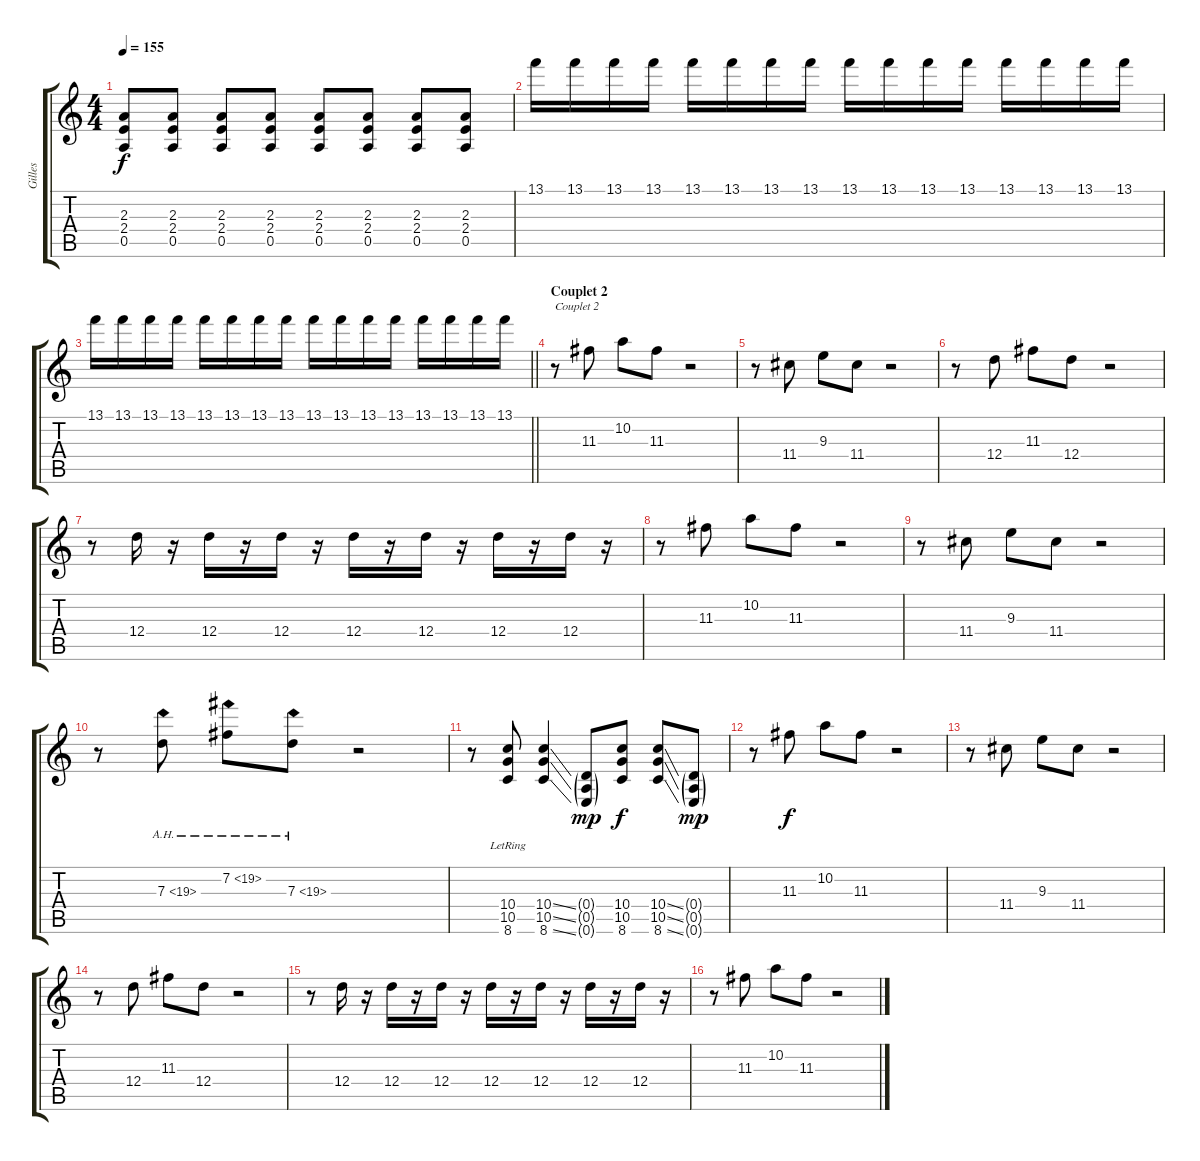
\track ("Gilles" "Gilles") {instrument distortionguitar}
\staff {score tabs}
\tuning (E4 B3 G3 D3 A2 E2) {hide}
\ts (4 4)
\tempo 155
\clef g2
\ks c
(2.3 2.4 0.5).8{dy f} (2.3 2.4 0.5).8 (2.3 2.4 0.5).8 (2.3 2.4 0.5).8 (2.3 2.4 0.5).8 (2.3 2.4 0.5).8 (2.3 2.4 0.5).8 (2.3 2.4 0.5).8 |
13.1.16 13.1.16 13.1.16 13.1.16 13.1.16 13.1.16 13.1.16 13.1.16 13.1.16 13.1.16 13.1.16 13.1.16 13.1.16 13.1.16 13.1.16 13.1.16 |
\barLineRight lightlight
13.1.16 13.1.16 13.1.16 13.1.16 13.1.16 13.1.16 13.1.16 13.1.16 13.1.16 13.1.16 13.1.16 13.1.16 13.1.16 13.1.16 13.1.16 13.1.16 |
\section ("" "Couplet 2")
r.8{txt "Couplet 2"} 11.3.8 10.2.8 11.3.8 r.2 |
r.8 11.4.8 9.3.8 11.4.8 r.2 |
r.8 12.4.8 11.3.8 12.4.8 r.2 |
r.8 12.4.16 r.16 12.4.16 r.16 12.4.16 r.16 12.4.16 r.16 12.4.16 r.16 12.4.16 r.16 12.4.16 r.16 |
r.8 11.3.8 10.2.8 11.3.8 r.2 |
r.8 11.4.8 9.3.8 11.4.8 r.2 |
r.8 7.3{ah 12}.8 7.2{ah 12}.8 7.3{ah 12}.8 r.2 |
r.8 (10.4{lr} 10.5{lr} 8.6).8 (10.4{ss} 10.5{ss} 8.6{ss}).4 (0.4{g} 0.5{g} 0.6{g}).8{dy mp} (10.4 10.5 8.6).8{dy f} (10.4{ss} 10.5{ss} 8.6{ss}).8 (0.4{g} 0.5{g} 0.6{g}).8{dy mp} |
r.8 11.3.8{dy f} 10.2.8 11.3.8 r.2 |
r.8 11.4.8 9.3.8 11.4.8 r.2 |
r.8 12.4.8 11.3.8 12.4.8 r.2 |
r.8 12.4.16 r.16 12.4.16 r.16 12.4.16 r.16 12.4.16 r.16 12.4.16 r.16 12.4.16 r.16 12.4.16{txt ""} r.16 |
r.8 11.3.8 10.2.8 11.3.8 r.2
